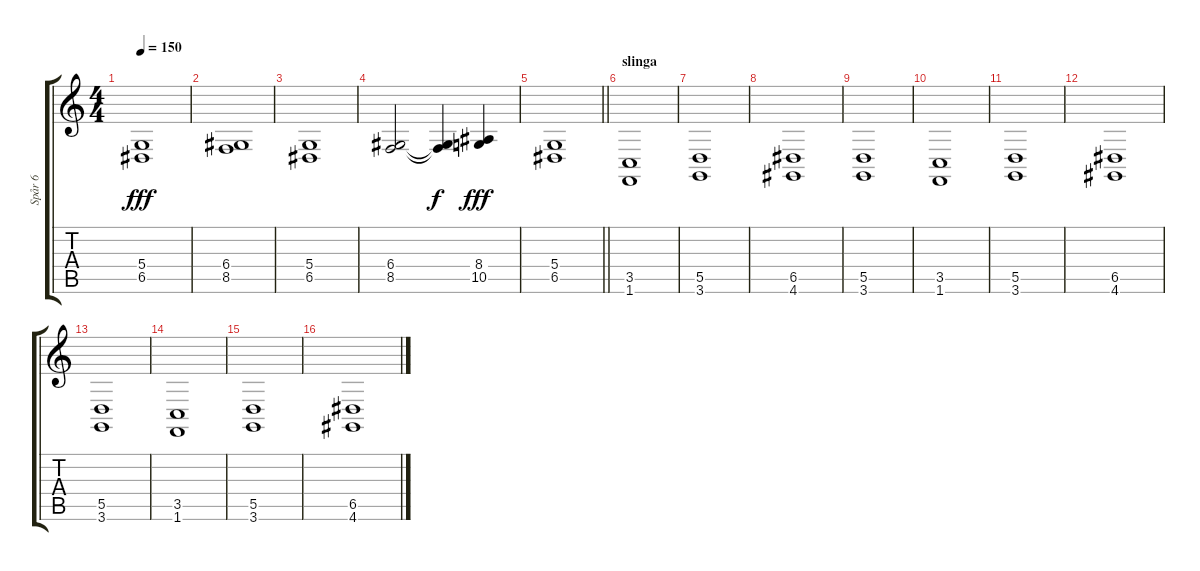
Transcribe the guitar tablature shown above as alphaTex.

\track ("Spår 6" "Spår 6") {instrument stringensemble1}
\staff {score tabs}
\tuning (E4 B3 G3 D3 A2 E2) {hide}
\ts (4 4)
\tempo 150
\clef g2
\ks c
(5.4 6.5).1{dy fff} |
(6.4 8.5).1 |
(5.4 6.5).1 |
(6.4 8.5).2 (6.4{t} 8.5{t}).4{dy f} (8.4 10.5).4{dy fff} |
\barLineRight lightlight
(5.4 6.5).1 |
\section ("" "slinga")
(3.5 1.6).1 |
(5.5 3.6).1 |
(6.5 4.6).1 |
(5.5 3.6).1 |
(3.5 1.6).1 |
(5.5 3.6).1 |
(6.5 4.6).1 |
(5.5 3.6).1 |
(3.5 1.6).1 |
(5.5 3.6).1 |
(6.5 4.6).1
